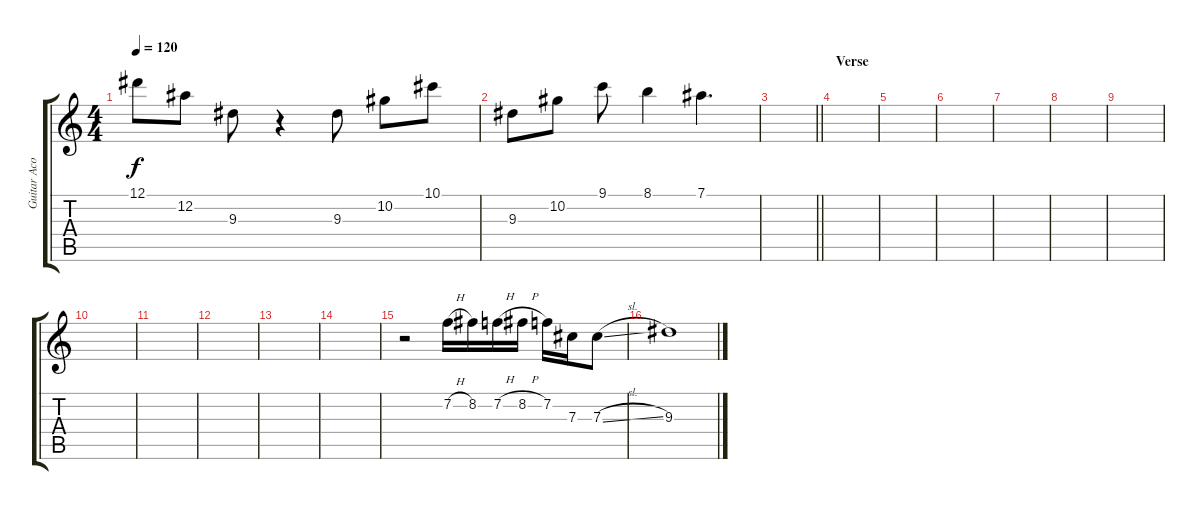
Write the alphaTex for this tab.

\track ("Guitar Acoustic" "Guitar Aco") {instrument electricguitarclean}
\staff {score tabs}
\tuning (Eb4 Bb3 Gb3 Db3 Ab2 Eb2) {hide}
\ts (4 4)
\tempo 120
\clef g2
\ks c
12.1.8{dy f} 12.2.8 9.3.8 r.4 9.3.8 10.2.8 10.1.8 |
9.3.8 10.2.8 9.1.8 8.1.4 7.1.4{d} |
\barLineRight lightlight
|
\section ("" "Verse")
|
|
|
|
|
|
|
|
|
|
|
r.2 7.2{h}.16 8.2.16 7.2{h}.16 8.2{h}.16 7.2.16 7.3.16 7.3{sl}.8 |
9.3.1
